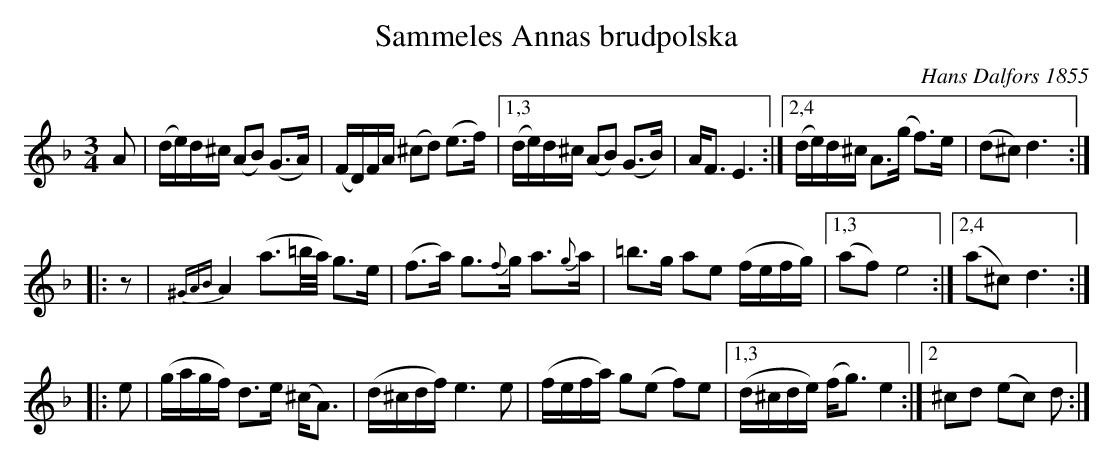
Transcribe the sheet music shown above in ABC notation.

X:1
T: Sammeles Annas brudpolska
C: Hans Dalfors 1855
M: 3/4
L: 1/16
K: Dm
A2 \
| (de)d^c (A2B2) (G3A) | (FD)FA (^c2d2) (e3f) |1,3 (de)d^c (A2B2) (G3B) | AF3     E6 \
                                             :|2,4 (de)d^c  A3(g   f3)e | (d2^c2) d6 :|
|: z2 \
| {^GAB}A4 (a3=b/a/) g3e | (f3a) g3{f}g a3{g}a | =b3g a2e2 (fefg) |1,3 (a2f2) e8 :|2,4 (a2^c2) d6 :|
|: e2 \
| (gagf) d3e (^cA3) | (d^cdf) e6 e2 | (fefa) g2(e2 f2)e2 |1,3 (d^cde) (fg3) e4 :|2 ^c2d2 (e2c2) d2 :|
